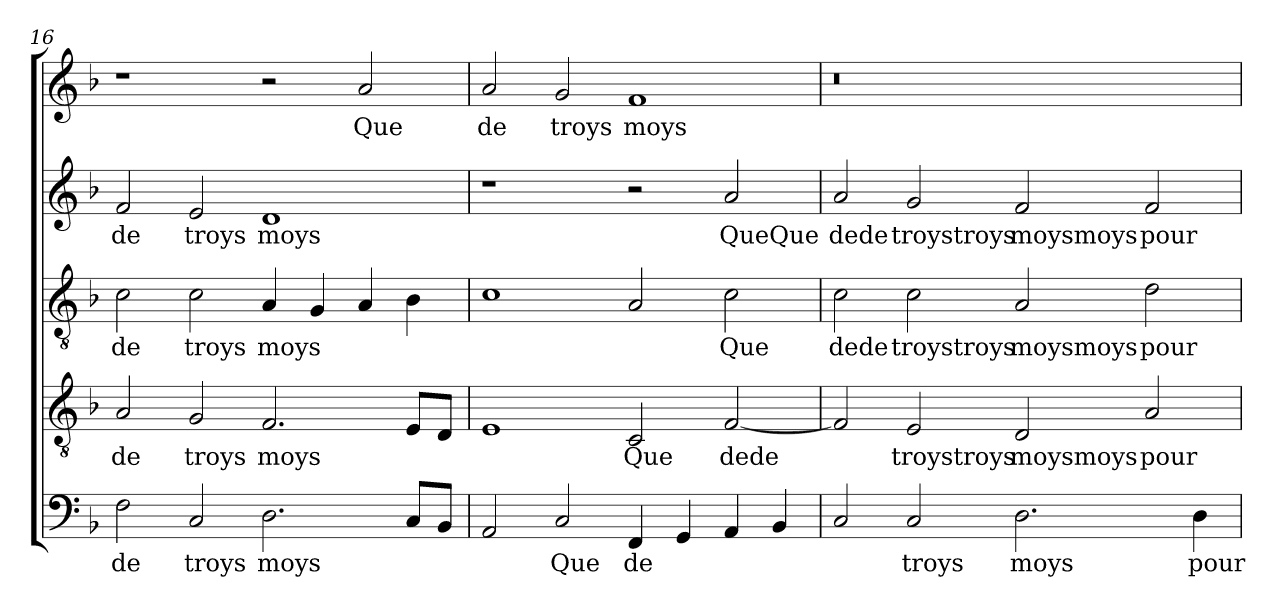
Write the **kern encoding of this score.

**kern	**text	**kern	**text	**kern	**text	**kern	**text	**kern	**text
*part5	*part5	*part4	*part4	*part3	*part3	*part2	*part2	*part1	*part1
*staff5	*staff5	*staff4	*staff4	*staff3	*staff3	*staff2	*staff2	*staff1	*staff1
*clefF4	*	*clefGv2	*	*clefGv2	*	*clefG2	*	*clefG2	*
*k[b-]	*	*k[b-]	*	*k[b-]	*	*k[b-]	*	*k[b-]	*
=16	=16	=16	=16	=16	=16	=16	=16	=16	=16
2F	de	2A	de	2c	de	2f	de	1r	.
2C	troys	2G	troys	2c	troys	2e	troys	.	.
2.D	moys	2.F	moys	4A	moys	1d	moys	2r	.
.	.	.	.	4G	.	.	.	.	.
.	.	.	.	4A	.	.	.	2a	Que
8CL	.	8EL	.	4B-	.	.	.	.	.
8BB-J	.	8DJ	.	.	.	.	.	.	.
=17	=17	=17	=17	=17	=17	=17	=17	=17	=17
2AA	.	1E	.	1c	.	1r	.	2a	de
2C	Que	.	.	.	.	.	.	2g	troys
4FF	de	2C	Que	2A	.	2r	.	1f	moys
4GG	.	.	.	.	.	.	.	.	.
4AA	.	[2F	dede	2c	Que	2a	QueQue	.	.
4BB-	.	.	.	.	.	.	.	.	.
=18	=18	=18	=18	=18	=18	=18	=18	=18	=18
2C	.	2F]	.	2c	dede	2a	dede	0r	.
2C	troys	2E	troystroys	2c	troystroys	2g	troystroys	.	.
2.D	moys	2D	moysmoys	2A	moysmoys	2f	moysmoys	.	.
.	.	2A	pour	2d	pour	2f	pour	.	.
4D	pour	.	.	.	.	.	.	.	.
=	=	=	=	=	=	=	=	=	=
*-	*-	*-	*-	*-	*-	*-	*-	*-	*-
